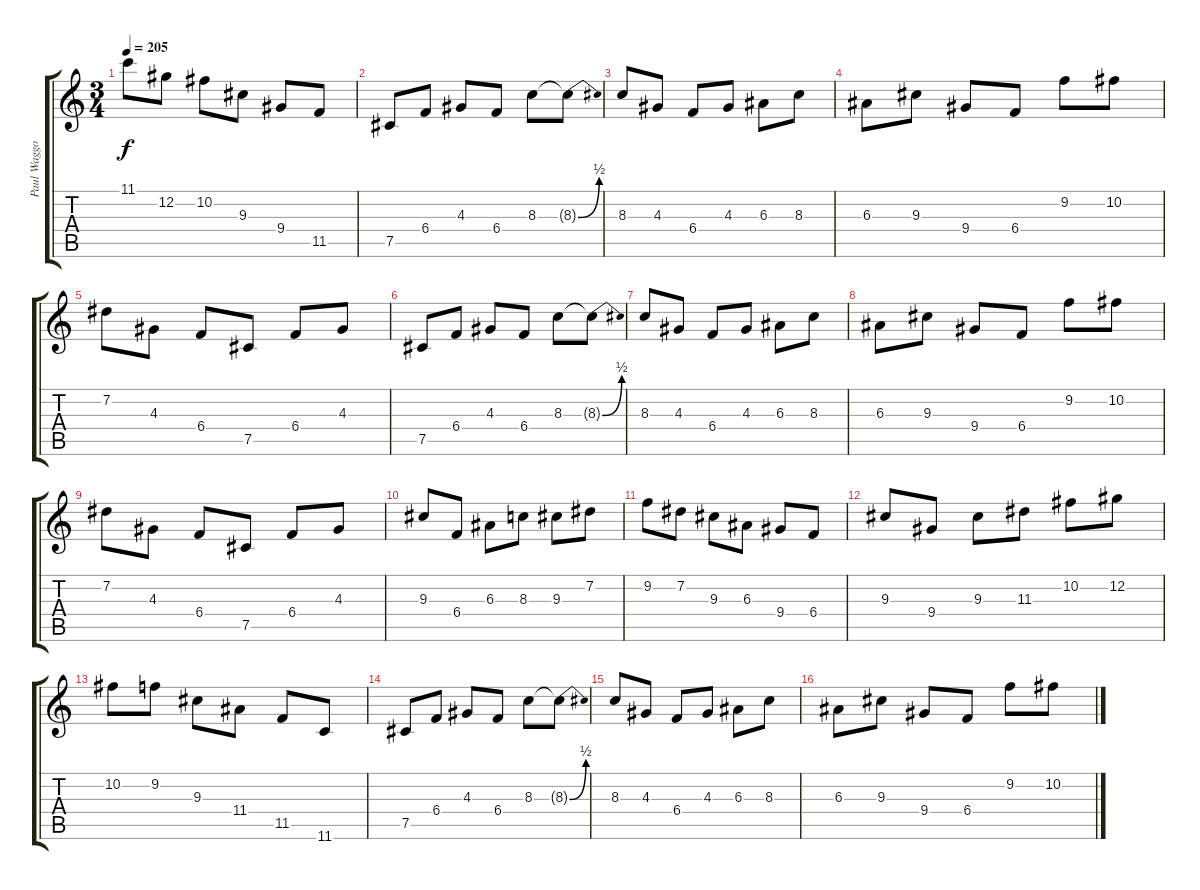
\track ("Paul Waggoner Lead Gtr." "Paul Waggo") {instrument distortionguitar}
\staff {score tabs}
\tuning (Db4 Ab3 E3 B2 Gb2 Db2) {hide}
\ts (3 4)
\tempo 205
\clef g2
\ks c
11.1.8{dy f balance 8} 12.2.8 10.2.8 9.3.8 9.4.8 11.5.8 |
7.5.8 6.4.8 4.3.8 6.4.8 8.3.8 8.3{be (bend 0 0 60 2) t}.8 |
8.3.8 4.3.8 6.4.8 4.3.8 6.3.8 8.3.8 |
6.3.8 9.3.8 9.4.8 6.4.8 9.2.8 10.2.8 |
7.2.8 4.3.8 6.4.8 7.5.8 6.4.8 4.3.8 |
7.5.8 6.4.8 4.3.8 6.4.8 8.3.8 8.3{be (bend 0 0 60 2) t}.8 |
8.3.8 4.3.8 6.4.8 4.3.8 6.3.8 8.3.8 |
6.3.8 9.3.8 9.4.8 6.4.8 9.2.8 10.2.8 |
7.2.8 4.3.8 6.4.8 7.5.8 6.4.8 4.3.8 |
9.3.8 6.4.8 6.3.8 8.3.8 9.3.8 7.2.8 |
9.2.8 7.2.8 9.3.8 6.3.8 9.4.8 6.4.8 |
9.3.8 9.4.8 9.3.8 11.3.8 10.2.8 12.2.8 |
10.2.8 9.2.8 9.3.8 11.4.8 11.5.8 11.6.8 |
7.5.8 6.4.8 4.3.8 6.4.8 8.3.8 8.3{be (bend 0 0 60 2) t}.8 |
8.3.8 4.3.8 6.4.8 4.3.8 6.3.8 8.3.8 |
6.3.8 9.3.8 9.4.8 6.4.8 9.2.8 10.2.8
